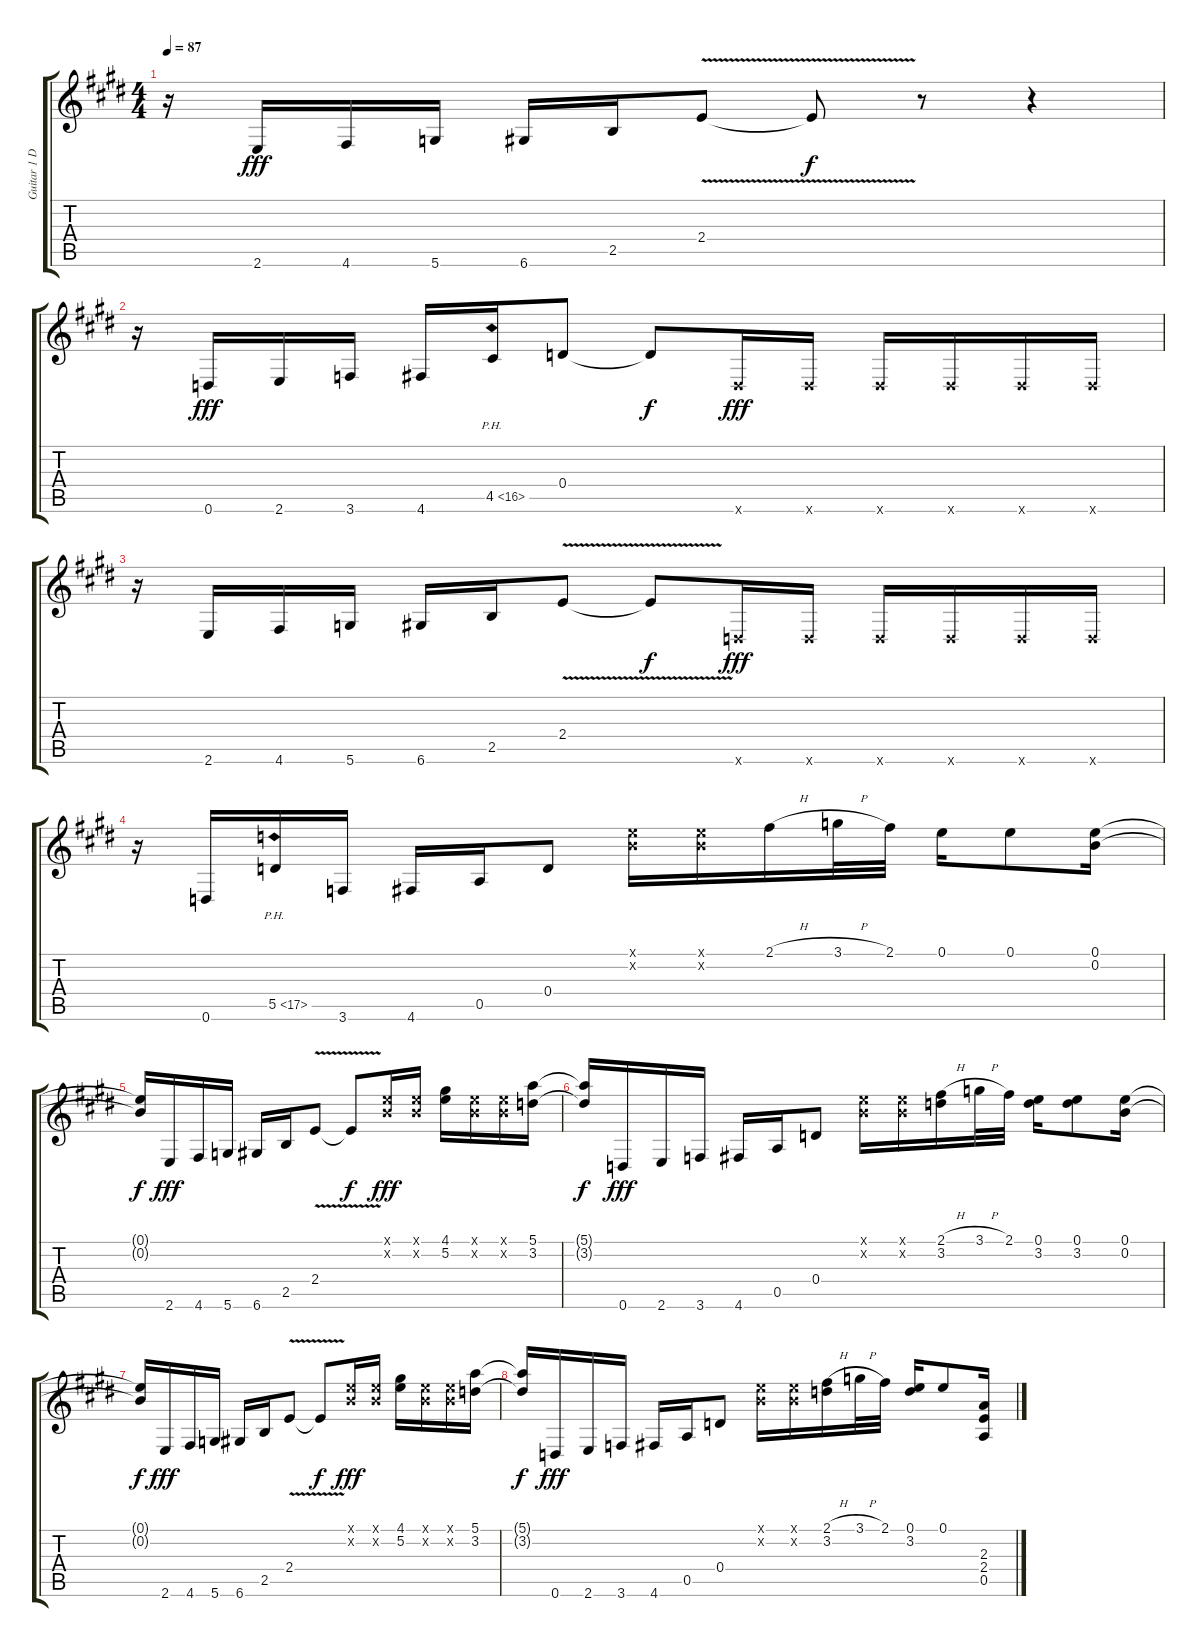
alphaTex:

\track ("Guitar 1 Doubletrack" "Guitar 1 D") {instrument distortionguitar}
\staff {score tabs}
\tuning (E4 B3 G3 D3 A2 D2) {hide}
\ts (4 4)
\tempo 87
\clef g2
\ks e
r.16{dy fff instrument distortionguitar} 2.6.16 4.6.16 5.6.16 6.6.16 2.5.16 2.4{v}.8 2.4{t}.8{dy f} r.8 r.4 |
r.16 0.6.16{dy fff} 2.6.16 3.6.16 4.6.16 4.5{ph 12}.16{volume 16} 0.4.8{volume 13} 0.4{t}.8{dy f} 0.6{x}.16{dy fff} 0.6{x}.16 0.6{x}.16 0.6{x}.16 0.6{x}.16 0.6{x}.16 |
r.16 2.6.16 4.6.16 5.6.16 6.6.16 2.5.16 2.4{v}.8 2.4{t}.8{dy f} 0.6{x}.16{dy fff} 0.6{x}.16 0.6{x}.16 0.6{x}.16 0.6{x}.16 0.6{x}.16 |
r.16 0.6.16 5.5{ph 12}.16{volume 16} 3.6.16{volume 13} 4.6.16 0.5.16 0.4.8 (0.1{x} 0.2{x}).16 (0.1{x} 0.2{x}).16 2.1{h}.16 3.1{h}.32 2.1.32 0.1.16 0.1.8 (0.1 0.2).16 |
(0.1{t} 0.2{t}).16{dy f} 2.6.16{dy fff} 4.6.16 5.6.16 6.6.16 2.5.16 2.4{v}.8 2.4{t}.8{dy f} (0.1{x} 0.2{x}).16{dy fff} (0.1{x} 0.2{x}).16 (4.1 5.2).16 (0.1{x} 0.2{x}).16 (0.1{x} 0.2{x}).16 (5.1 3.2).16 |
(5.1{t} 3.2{t}).16{dy f} 0.6.16{dy fff} 2.6.16 3.6.16 4.6.16 0.5.16 0.4.8 (0.1{x} 0.2{x}).16 (0.1{x} 0.2{x}).16 (2.1{h} 3.2).16 3.1{h}.32 2.1.32 (0.1 3.2).16 (0.1 3.2).8 (0.1 0.2).16 |
(0.1{t} 0.2{t}).16{dy f} 2.6.16{dy fff} 4.6.16 5.6.16 6.6.16 2.5.16 2.4{v}.8 2.4{t}.8{dy f} (0.1{x} 0.2{x}).16{dy fff} (0.1{x} 0.2{x}).16 (4.1 5.2).16 (0.1{x} 0.2{x}).16 (0.1{x} 0.2{x}).16 (5.1 3.2).16 |
(5.1{t} 3.2{t}).16{dy f} 0.6.16{dy fff} 2.6.16 3.6.16 4.6.16 0.5.16 0.4.8 (0.1{x} 0.2{x}).16 (0.1{x} 0.2{x}).16 (2.1{h} 3.2).16 3.1{h}.32 2.1.32 (0.1 3.2).16 0.1.8 (2.3 2.4 0.5).16
